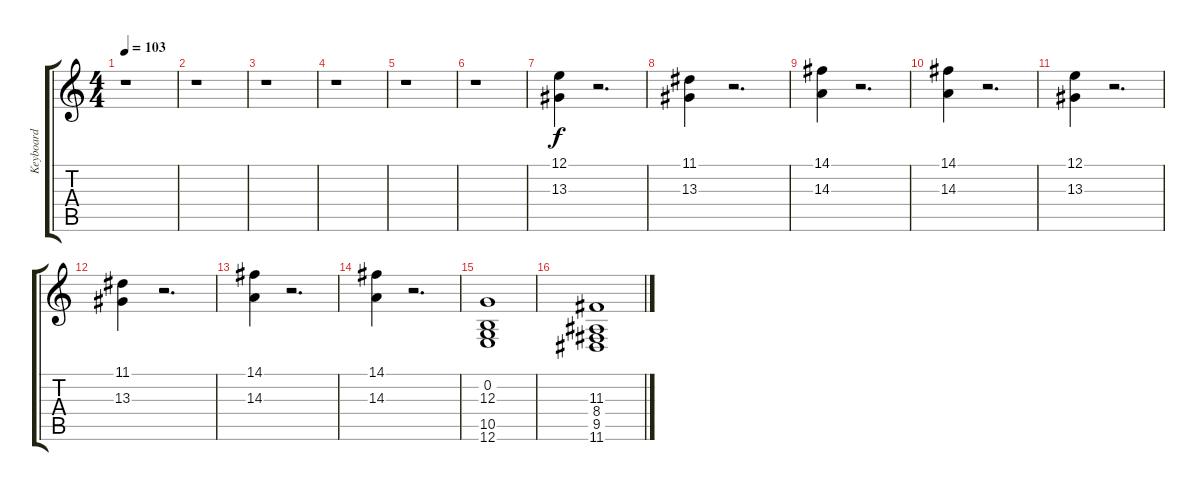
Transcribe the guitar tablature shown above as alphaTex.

\track ("Keyboard" "Keyboard") {instrument fx8scifi}
\staff {score tabs}
\tuning (E4 B3 G3 D3 A2 E2) {hide}
\ts (4 4)
\tempo 103
\clef g2
\ks c
r.1{dy f} |
r.1 |
r.1 |
r.1 |
r.1 |
r.1 |
(12.1 13.3).4 r.2{d} |
(11.1 13.3).4 r.2{d} |
(14.1 14.3).4 r.2{d} |
(14.1 14.3).4 r.2{d} |
(12.1 13.3).4 r.2{d} |
(11.1 13.3).4 r.2{d} |
(14.1 14.3).4 r.2{d} |
(14.1 14.3).4 r.2{d} |
(0.2 12.3 10.5 12.6).1 |
(11.3 8.4 9.5 11.6).1
